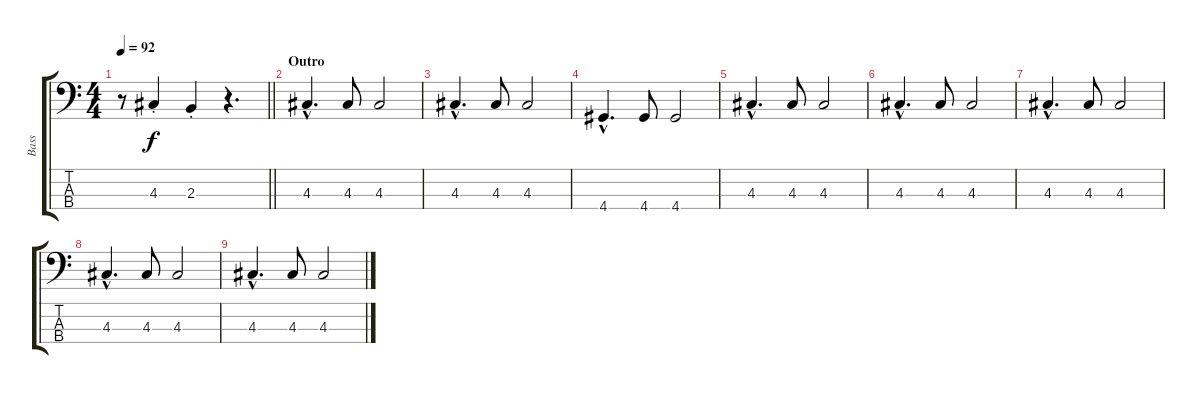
\track ("Bass" "Bass") {instrument electricbasspick}
\staff {score tabs}
\tuning (G2 D2 A1 E1) {hide}
\ts (4 4)
\tempo 92
\clef f4
\barLineRight lightlight
\ks c
r.8{dy f} 4.3{st}.4 2.3{st}.4 r.4{d} |
\section ("" "Outro")
4.3{hac}.4{d} 4.3.8 4.3.2 |
4.3{hac}.4{d} 4.3.8 4.3.2 |
4.4{hac}.4{d} 4.4.8 4.4.2 |
4.3{hac}.4{d} 4.3.8 4.3.2 |
4.3{hac}.4{d volume 0} 4.3.8 4.3.2 |
4.3{hac}.4{d} 4.3.8 4.3.2 |
4.3{hac}.4{d} 4.3.8 4.3.2 |
4.3{hac}.4{d} 4.3.8 4.3.2
